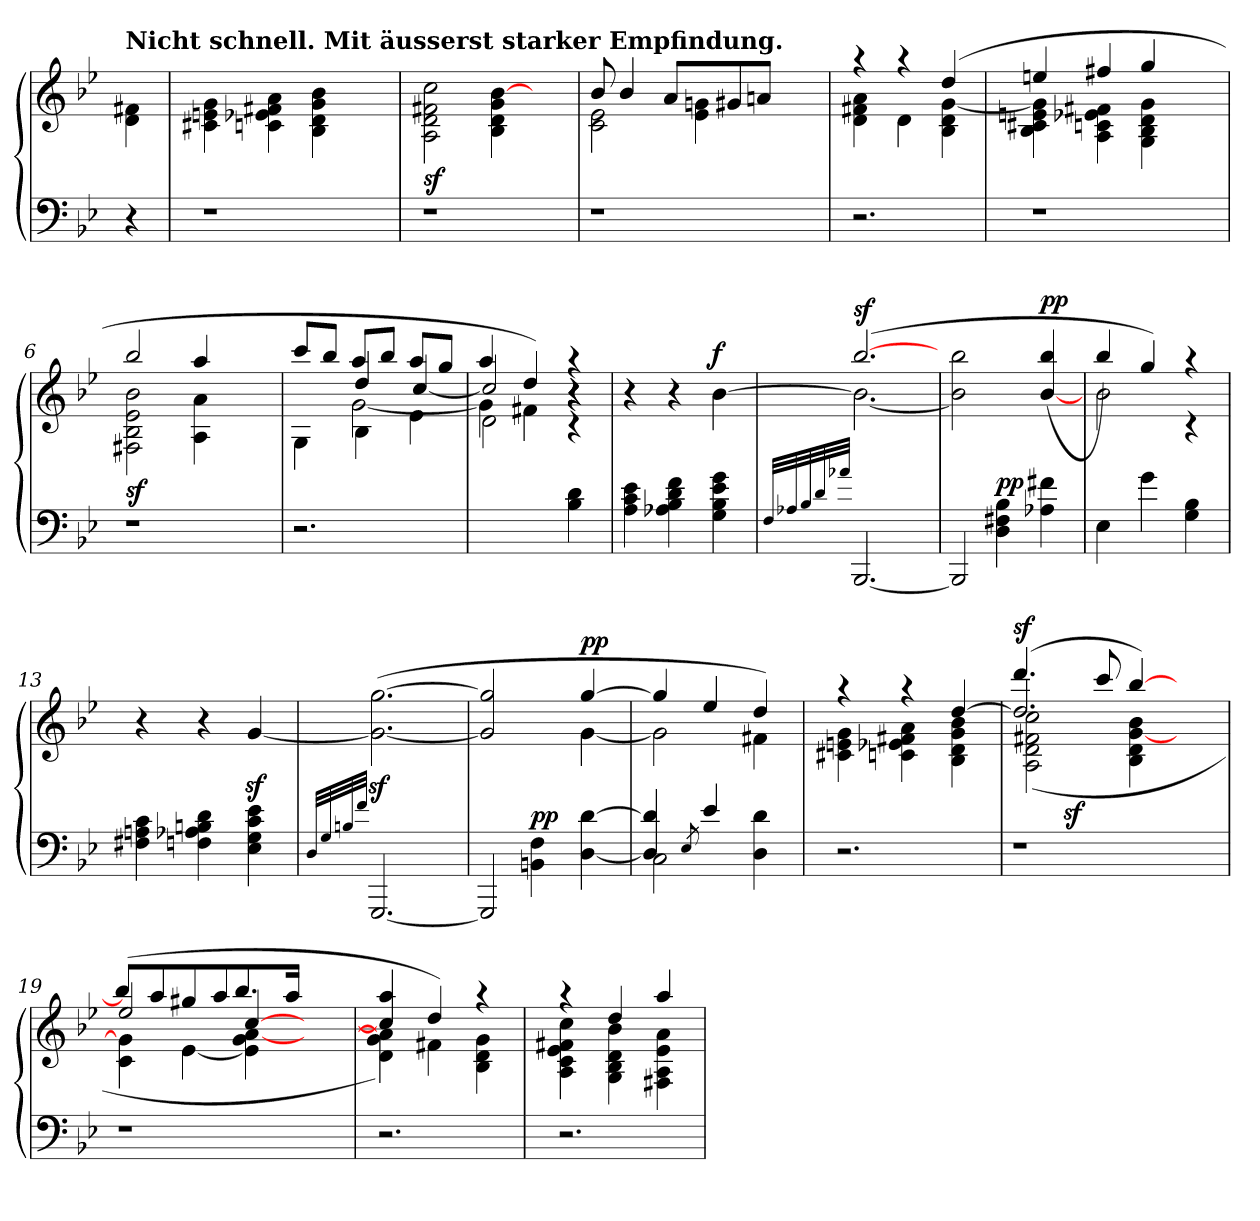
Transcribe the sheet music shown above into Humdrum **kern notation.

**kern	**kern	**dynam
*part1	*part1	*part1
*staff2	*staff1	*staff1/2
*clefF4	*clefG2	*
*k[b-e-]	*k[b-e-]	*
*B-:	*B-:	*
=	=	=
!	!LO:TX:a:B:t=Nicht schnell. Mit äusserst starker Empfindung.	!
4r	4d\ 4f#X\	.
=1	=1	=1
1r	4c#X\ 4en\ 4g\	.
.	4cn\ 4e-X\ 4f#X\ 4a\	.
.	4B-\ 4d\ 4g\ 4b-\	.
.	4ryy	.
=2	=2	=2
!	!	!LO:DY:a=2
1r	2A\ 2d\ 2f#X\ 2cc\	sf
.	4B-\ 4d\ 4g\ [4b-\	.
.	4ryy	.
=3	=3	=3
*	*^	*
1r	8b-/	2c\ 2e-\	.
.	4b-/	.	.
.	8a/L	.	.
.	8g#X/	4e-\ 4gn\	.
.	8an/J	.	.
.	4ryy	4ryy	.
=4	=4	=4	=4
2.r	4raa	4d\ 4f#X\ 4a\	.
.	4raa	4d\	.
.	(>4dd/	4B-\ 4d\ [<4g\	.
=5	=5	=5	=5
1r	4een/	4B-\ 4c#X\ 4en\ 4g\]	.
.	4ff#X/	4A\ 4cn\ 4e-X\ 4f#X\	.
.	4gg/	4G\ 4B-\ 4d\ 4g\	.
.	4ryy	4ryy	.
=6	=6	=6	=6
!	!	!	!LO:DY:a=2
1r	2bb-/	2F#X\ 2B-\ 2e-\ 2b-\	sf
.	4aa/	4A\ 4a\	.
.	4ryy	4ryy	.
!!LO:LB:g=z
=7	=7	=7	=7
*	*^	*^	*
2.r	8ccc/L	4G\	4ryy	4ryy	.
.	8bb-/J	.	.	.	.
.	8aa/L	[<2g\	4B-\	4dd/	.
.	8bb-/J	.	.	.	.
.	8aa/L	.	4e-\	[4cc/	.
.	8gg/J	.	.	.	.
=8	=8	=8	=8	=8	=8
2ryy	4aa/	4g\]	2d\	2cc/]	.
.	4dd/)	4f#X\	.	.	.
4B-\ 4d\	4raa	4rc	4r	4r	.
*	*v	*v	*v	*v	*
=9	=9	=9
4A\ 4c\ 4e-\	4r	.
4A-X\ 4B-\ 4d\ 4f\	4r	.
!	!	!LO:DY:a
4G\ 4B-\ 4e-\ 4g\	[4b-\	f
=10	=10	=10
32qF/LLL	.	.
32qA-X/	.	.
32qB-/	.	.
32qd/	.	.
32qa-X/JJJ	.	.
*	*^	*
!	!	!	!LO:DY:a
[2.BBB-/	(>[>2.bb-/	2.b-\_	sf
=11	=11	=11	=11
*^	*	*	*
2BBB-/]	4ryy	2ryy	2b-\] 2bb-\	.
!	!	!	!	!LO:DY:a=2
.	4D\ 4F#X\ 4B-\	.	.	pp
!	!	!	!	!LO:DY:a
4ryy	4A-X\ 4f#X\	(>[>4b-/ 4bb-/	4ryy	pp
*v	*v	*	*	*
=12	=12	=12	=12
4E-\	4bb-/)	2b-\	.
4g\	4gg/)	.	.
4G\ 4B-\	4raa	4rc	.
*	*v	*v	*
=13	=13	=13
4F#X\ 4An\ 4c\	4r	.
4Fn\ 4A-X\ 4Bn\ 4d\	4r	.
4E-\ 4G\ 4c\ 4e-\	[4gz>/	.
!!LO:LB:g=z
=14	=14	=14
32qD/LLL	.	.
32qG/	.	.
32qBn/	.	.
32qf/JJJ	.	.
[2.GGG/	(>2.g\_z> [2.gg\z>	.
=15	=15	=15
*^	*^	*
2GGG/]	4ryy	2g/] 2gg/]	2ryy	.
!	!	!	!	!LO:DY:a=2
.	4BBn\ 4F\	.	.	pp
!	!	!	!	!LO:DY:a
4ryy	[<4D\ [<4d\	[>4gg/	[<4g\	pp
=16	=16	=16	=16	=16
2C\	4D/] 4d/]	4gg/]	2g\]	.
.	8qE-/	.	.	.
.	4e-/	4ee-/	.	.
4D\ 4d\	4ryy	4dd/)	4f#X\	.
*v	*v	*	*	*
=17	=17	=17	=17
2.r	4raa	4c#X\ 4en\ 4g\	.
.	4raa	4cn\ 4e-X\ 4f#X\ 4a\	.
.	[>4dd/	4B-\ 4d\ 4g\ 4b-\	.
=18	=18	=18	=18
*	*	*^	*
!	!	!	!	!LO:DY:a
*^	*	*	*	*
1r	4ryy	2.dd/]	(<2A\ 2d\ 2f#X\ 2cc\	(>4.ddd/	sf
!	!	!	!	!	!LO:DY:a=2
.	2.ryy	.	.	.	sf
.	.	.	.	8ccc/	.
.	.	.	4B-\ 4d\ [<4g\ 4b-\	[4bb-/)	.
.	.	4ryy	4ryy	4ryy	.
*v	*v	*	*	*	*
=19	=19	=19	=19	=19
1r	2ee-/	4c\ 4g\]	(>8bb-/L]	.
.	.	.	8aa/	.
.	.	[<4e-\	8gg#X/	.
.	.	.	8aa/	.
.	[>4cc/	4e-\] 4g\ [<4a\	8.bb-/	.
.	.	.	16aa/Jk	.
.	4ryy	4ryy	4ryy	.
*	*	*v	*v	*
=20	=20	=20	=20
2.r	4cc/] 4aa/	4d\ 4g\ 4a\])	.
.	4dd/)	4f#X\	.
.	4raa	4B-\ 4d\ 4g\	.
=21	=21	=21	=21
2.r	4raa	4A\ 4c\ 4e-\ 4f#X\ 4cc\	.
.	4dd/	4G\ 4B-\ 4d\ 4b-\	.
.	4aa/	4F#X\ 4A\ 4e-\ 4a\	.
*	*v	*v	*
=	=	=
*-	*-	*-
